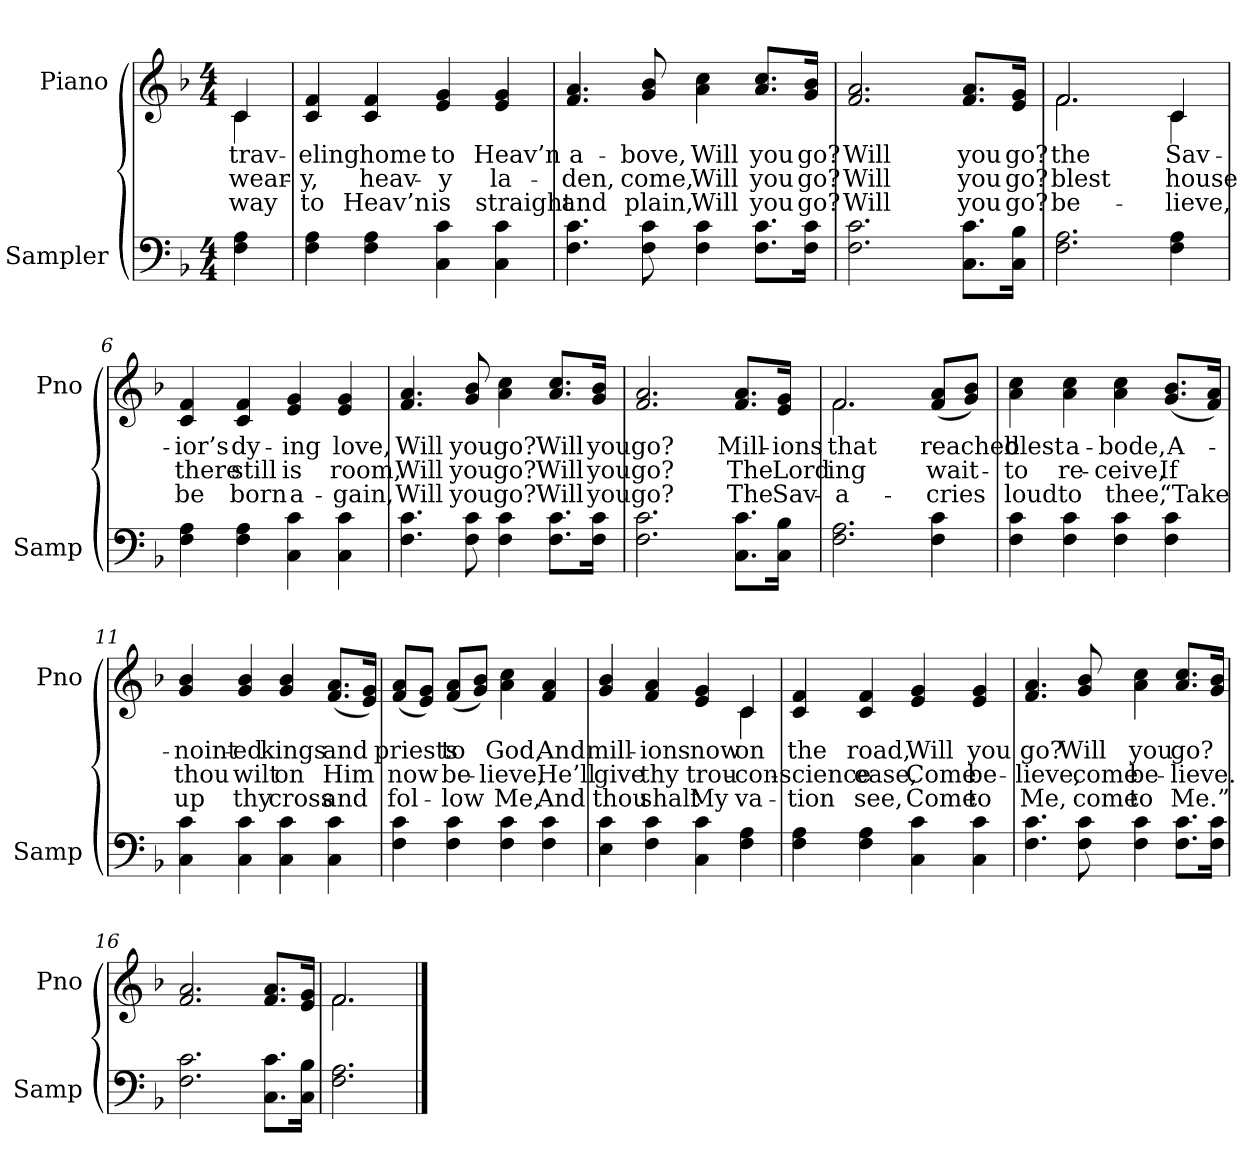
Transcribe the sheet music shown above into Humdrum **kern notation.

**kern	**kern	**text	**text	**text
*part2	*part1	*part1	*part1	*part1
*staff2	*staff1	*staff1	*staff1	*staff1
*I"Sampler	*I"Piano	*	*	*
*I'Samp	*I'Pno	*	*	*
*clefF4	*clefG2	*	*	*
*k[b-]	*k[b-]	*	*	*
*F:	*F:	*	*	*
*M4/4	*M4/4	*	*	*
=1	=1	=1	=1	=1
*	*^	*	*	*
4F 4A	4c/	4c	trav-	wear-	way
*	*v	*v	*	*	*
=2	=2	=2	=2	=2
4F 4A	4c 4f	-eling	-y,	to
4F 4A	4c 4f	home	heav-	Heav’n
4C 4c	4e 4g	to	-y	is
4C 4c	4e 4g	Heav’n	la-	straight
=3	=3	=3	=3	=3
4.F 4.c	4.f 4.a	a-	-den,	and
8F 8c	8g 8b-	-bove,	come,	plain,
4F 4c	4a 4cc	Will	Will	Will
8.F\ 8.c\L	8.a/ 8.cc/L	you	you	you
16F\ 16c\Jk	16g/ 16b-/Jk	go?	go?	go?
=4	=4	=4	=4	=4
2.F 2.c	2.f 2.a	Will	Will	Will
8.C\ 8.c\L	8.f/ 8.a/L	you	you	you
16C\ 16B-\Jk	16e/ 16g/Jk	go?	go?	go?
=5	=5	=5	=5	=5
*	*^	*	*	*
2.F 2.A	2.f/	2.f	the	blest	be-
4F 4A	4c/	4c	Sav-	house	-lieve,
*	*v	*v	*	*	*
=6	=6	=6	=6	=6
4F 4A	4c 4f	-ior’s	there	be
4F 4A	4c 4f	dy-	still	born
4C 4c	4e 4g	-ing	is	a-
4C 4c	4e 4g	love,	room,	-gain,
=7	=7	=7	=7	=7
4.F 4.c	4.f 4.a	Will	Will	Will
8F 8c	8g 8b-	you	you	you
4F 4c	4a 4cc	go?	go?	go?
8.F\ 8.c\L	8.a/ 8.cc/L	Will	Will	Will
16F\ 16c\Jk	16g/ 16b-/Jk	you	you	you
=8	=8	=8	=8	=8
2.F 2.c	2.f 2.a	go?	go?	go?
8.C\ 8.c\L	8.f/ 8.a/L	Mill-	The	The
16C\ 16B-\Jk	16e/ 16g/Jk	-ions	Lord	Sav-
=9	=9	=9	=9	=9
*	*^	*	*	*
2.F 2.A	2.f/	2.f	that	-ing	a-
4F 4c	(8f/ 8a/L	4ryy	reached	wait-	cries
.	8g/ 8b-/J)	.	.	.	.
*	*v	*v	*	*	*
=10	=10	=10	=10	=10
4F 4c	4a 4cc	blest	to	-loud
4F 4c	4a 4cc	a-	re-	to
4F 4c	4a 4cc	-bode,	-ceive,	thee,
4F 4c	(8.g/ 8.b-/L	A-	If	“Take
.	16f/ 16a/Jk)	.	.	.
=11	=11	=11	=11	=11
4C 4c	4g 4b-	-noint-	thou	up
4C 4c	4g 4b-	-ed	wilt	thy
4C 4c	4g 4b-	kings	on	cross
4C 4c	(8.f/ 8.a/L	and	Him	and
.	16e/ 16g/Jk)	.	.	.
=12	=12	=12	=12	=12
4F 4c	(8f/ 8a/L	priests	now	fol-
.	8e/ 8g/J)	.	.	.
4F 4c	(8f/ 8a/L	to	be-	-low
.	8g/ 8b-/J)	.	.	.
4F 4c	4a 4cc	God,	-lieve,	Me,
4F 4c	4f 4a	And	He’ll	And
=13	=13	=13	=13	=13
*	*^	*	*	*
4E 4c	4g 4b-	2.ryy	mill-	give	thou
4F 4c	4f 4a	.	-ions	thy	shalt
4C 4c	4e 4g	.	now	trou-	My
4F 4A	4c/	4c	on	con-	-va-
*	*v	*v	*	*	*
=14	=14	=14	=14	=14
4F 4A	4c 4f	the	-science	-tion
4F 4A	4c 4f	road,	ease,	see,
4C 4c	4e 4g	Will	Come	Come
4C 4c	4e 4g	you	be-	to
=15	=15	=15	=15	=15
4.F 4.c	4.f 4.a	go?	-lieve,	Me,
8F 8c	8g 8b-	Will	come	come
4F 4c	4a 4cc	you	be-	to
8.F\ 8.c\L	8.a/ 8.cc/L	go?	-lieve.	Me.”
16F\ 16c\Jk	16g/ 16b-/Jk	.	.	.
=16	=16	=16	=16	=16
2.F 2.c	2.f 2.a	.	.	.
8.C\ 8.c\L	8.f/ 8.a/L	.	.	.
16C\ 16B-\Jk	16e/ 16g/Jk	.	.	.
=17	=17	=17	=17	=17
*	*^	*	*	*
2.F 2.A	2.f/	2.f	.	.	.
*	*v	*v	*	*	*
==	==	==	==	==
*-	*-	*-	*-	*-
